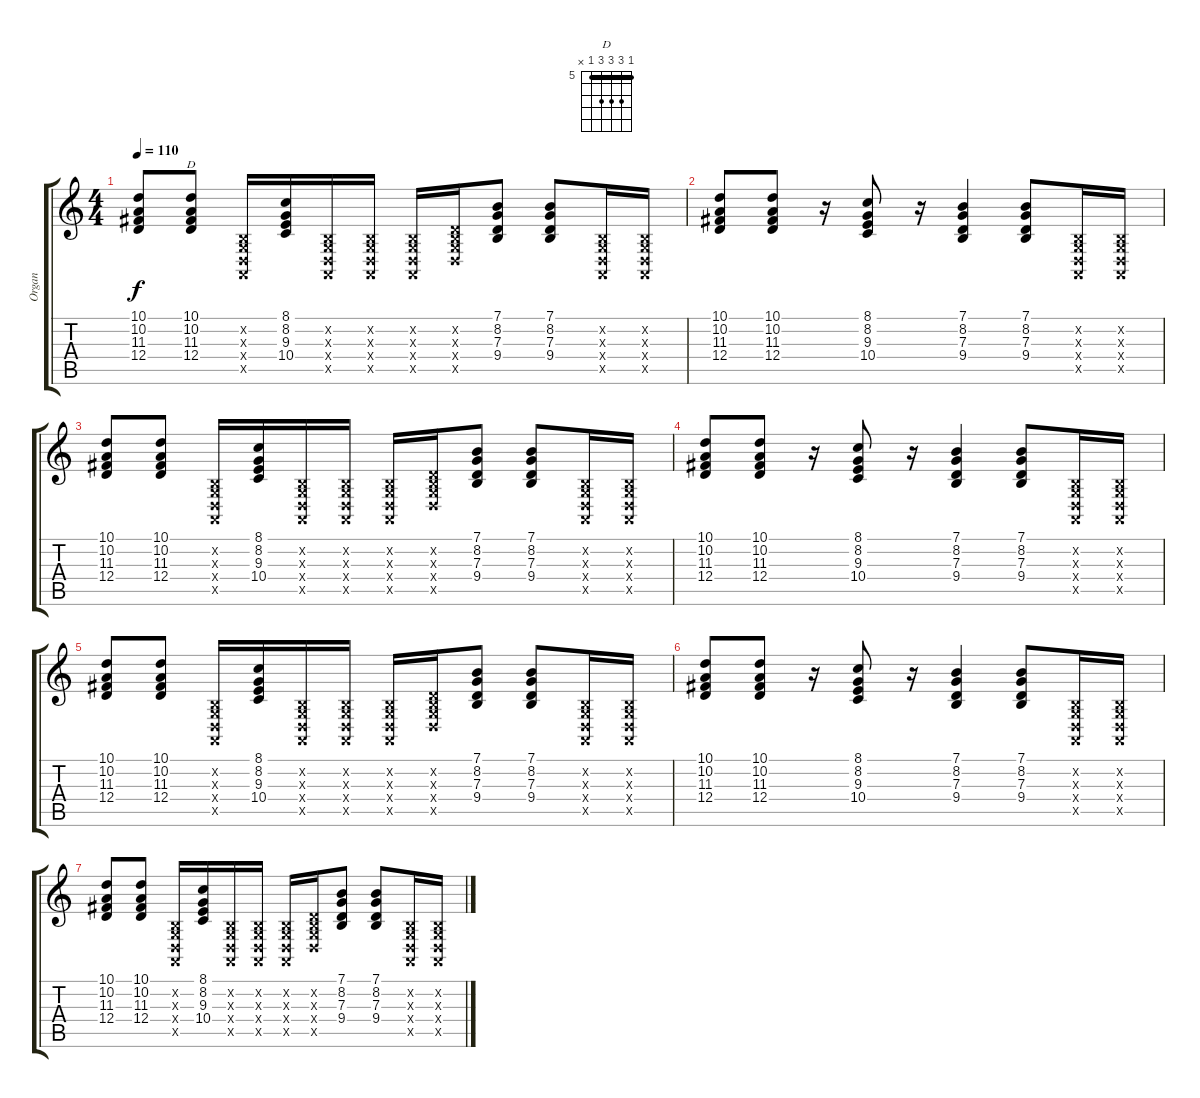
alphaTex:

\track ("Organ" "Organ") {instrument reedorgan}
\staff {score tabs}
\tuning (E4 B3 G3 D3 A2 E2) {hide}
\chord ("D" 5 7 7 7 5 x) {firstfret 5 barre 5}
\ts (4 4)
\tempo 110
\clef g2
\ks c
(10.1 10.2 11.3 12.4).8{dy f} (10.1 10.2 11.3 12.4).8{ch "D"} (0.2{x} 0.3{x} 0.4{x} 0.5{x}).16 (8.1 8.2 9.3 10.4).16 (0.2{x} 0.3{x} 0.4{x} 0.5{x}).16 (0.2{x} 0.3{x} 0.4{x} 0.5{x}).16 (0.2{x} 0.3{x} 0.4{x} 0.5{x}).16 (3.2{x} 4.3{x} 5.4{x} 5.5{x}).16 (7.1 8.2 7.3 9.4).8 (7.1 8.2 7.3 9.4).8 (0.2{x} 0.3{x} 0.4{x} 0.5{x}).16 (0.2{x} 0.3{x} 0.4{x} 0.5{x}).16 |
(10.1 10.2 11.3 12.4).8 (10.1 10.2 11.3 12.4).8 r.16 (8.1 8.2 9.3 10.4).8 r.16 (7.1 8.2 7.3 9.4).4 (7.1 8.2 7.3 9.4).8 (0.2{x} 0.3{x} 0.4{x} 0.5{x}).16 (0.2{x} 0.3{x} 0.4{x} 0.5{x}).16 |
(10.1 10.2 11.3 12.4).8 (10.1 10.2 11.3 12.4).8 (0.2{x} 0.3{x} 0.4{x} 0.5{x}).16 (8.1 8.2 9.3 10.4).16 (0.2{x} 0.3{x} 0.4{x} 0.5{x}).16 (0.2{x} 0.3{x} 0.4{x} 0.5{x}).16 (0.2{x} 0.3{x} 0.4{x} 0.5{x}).16 (3.2{x} 4.3{x} 5.4{x} 5.5{x}).16 (7.1 8.2 7.3 9.4).8 (7.1 8.2 7.3 9.4).8 (0.2{x} 0.3{x} 0.4{x} 0.5{x}).16 (0.2{x} 0.3{x} 0.4{x} 0.5{x}).16 |
(10.1 10.2 11.3 12.4).8 (10.1 10.2 11.3 12.4).8 r.16 (8.1 8.2 9.3 10.4).8 r.16 (7.1 8.2 7.3 9.4).4 (7.1 8.2 7.3 9.4).8 (0.2{x} 0.3{x} 0.4{x} 0.5{x}).16 (0.2{x} 0.3{x} 0.4{x} 0.5{x}).16 |
(10.1 10.2 11.3 12.4).8 (10.1 10.2 11.3 12.4).8 (0.2{x} 0.3{x} 0.4{x} 0.5{x}).16 (8.1 8.2 9.3 10.4).16 (0.2{x} 0.3{x} 0.4{x} 0.5{x}).16 (0.2{x} 0.3{x} 0.4{x} 0.5{x}).16 (0.2{x} 0.3{x} 0.4{x} 0.5{x}).16 (3.2{x} 4.3{x} 5.4{x} 5.5{x}).16 (7.1 8.2 7.3 9.4).8 (7.1 8.2 7.3 9.4).8 (0.2{x} 0.3{x} 0.4{x} 0.5{x}).16 (0.2{x} 0.3{x} 0.4{x} 0.5{x}).16 |
(10.1 10.2 11.3 12.4).8 (10.1 10.2 11.3 12.4).8 r.16 (8.1 8.2 9.3 10.4).8 r.16 (7.1 8.2 7.3 9.4).4 (7.1 8.2 7.3 9.4).8 (0.2{x} 0.3{x} 0.4{x} 0.5{x}).16 (0.2{x} 0.3{x} 0.4{x} 0.5{x}).16 |
(10.1 10.2 11.3 12.4).8 (10.1 10.2 11.3 12.4).8 (0.2{x} 0.3{x} 0.4{x} 0.5{x}).16 (8.1 8.2 9.3 10.4).16 (0.2{x} 0.3{x} 0.4{x} 0.5{x}).16 (0.2{x} 0.3{x} 0.4{x} 0.5{x}).16 (0.2{x} 0.3{x} 0.4{x} 0.5{x}).16 (3.2{x} 4.3{x} 5.4{x} 5.5{x}).16 (7.1 8.2 7.3 9.4).8 (7.1 8.2 7.3 9.4).8 (0.2{x} 0.3{x} 0.4{x} 0.5{x}).16 (0.2{x} 0.3{x} 0.4{x} 0.5{x}).16
